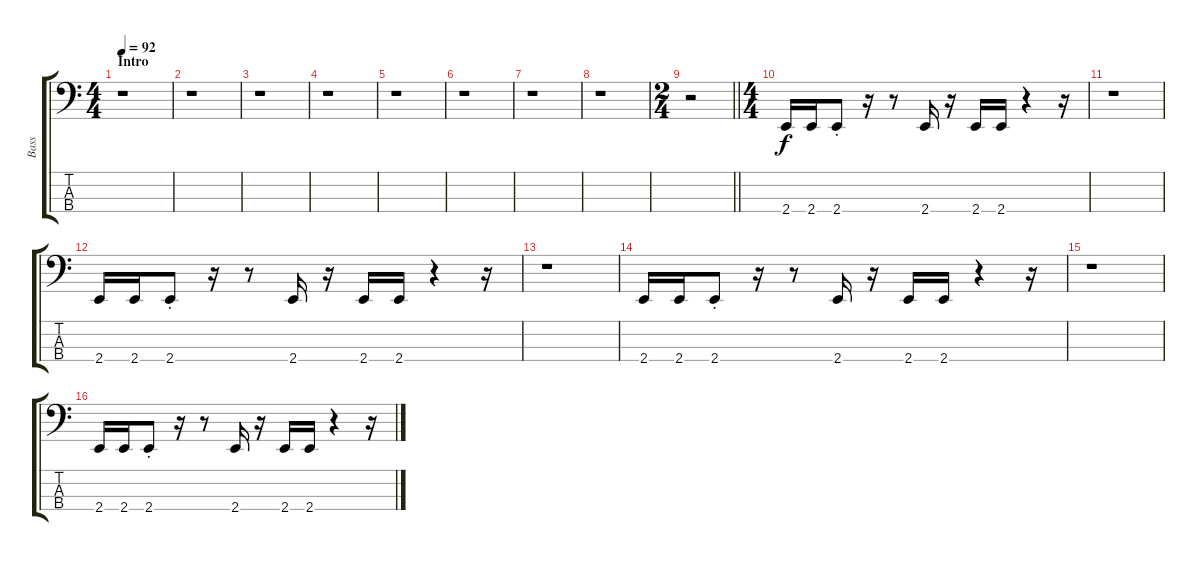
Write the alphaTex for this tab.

\track ("Bass" "Bass") {instrument fretlessbass}
\staff {score tabs}
\tuning (F2 C2 G1 D1) {hide}
\ts (4 4)
\section ("" "Intro")
\tempo 92
\clef f4
\ks c
r.1{dy f instrument fretlessbass} |
r.1 |
r.1 |
r.1 |
r.1 |
r.1 |
r.1 |
r.1 |
\ts (2 4)
\barLineRight lightlight
r.2 |
\ts (4 4)
2.4.16 2.4.16 2.4{st}.8 r.16 r.8 2.4.16 r.16 2.4.16 2.4.16 r.4 r.16 |
r.1 |
2.4.16 2.4.16 2.4{st}.8 r.16 r.8 2.4.16 r.16 2.4.16 2.4.16 r.4 r.16 |
r.1 |
2.4.16 2.4.16 2.4{st}.8 r.16 r.8 2.4.16 r.16 2.4.16 2.4.16 r.4 r.16 |
r.1 |
2.4.16 2.4.16 2.4{st}.8 r.16 r.8 2.4.16 r.16 2.4.16 2.4.16 r.4 r.16
